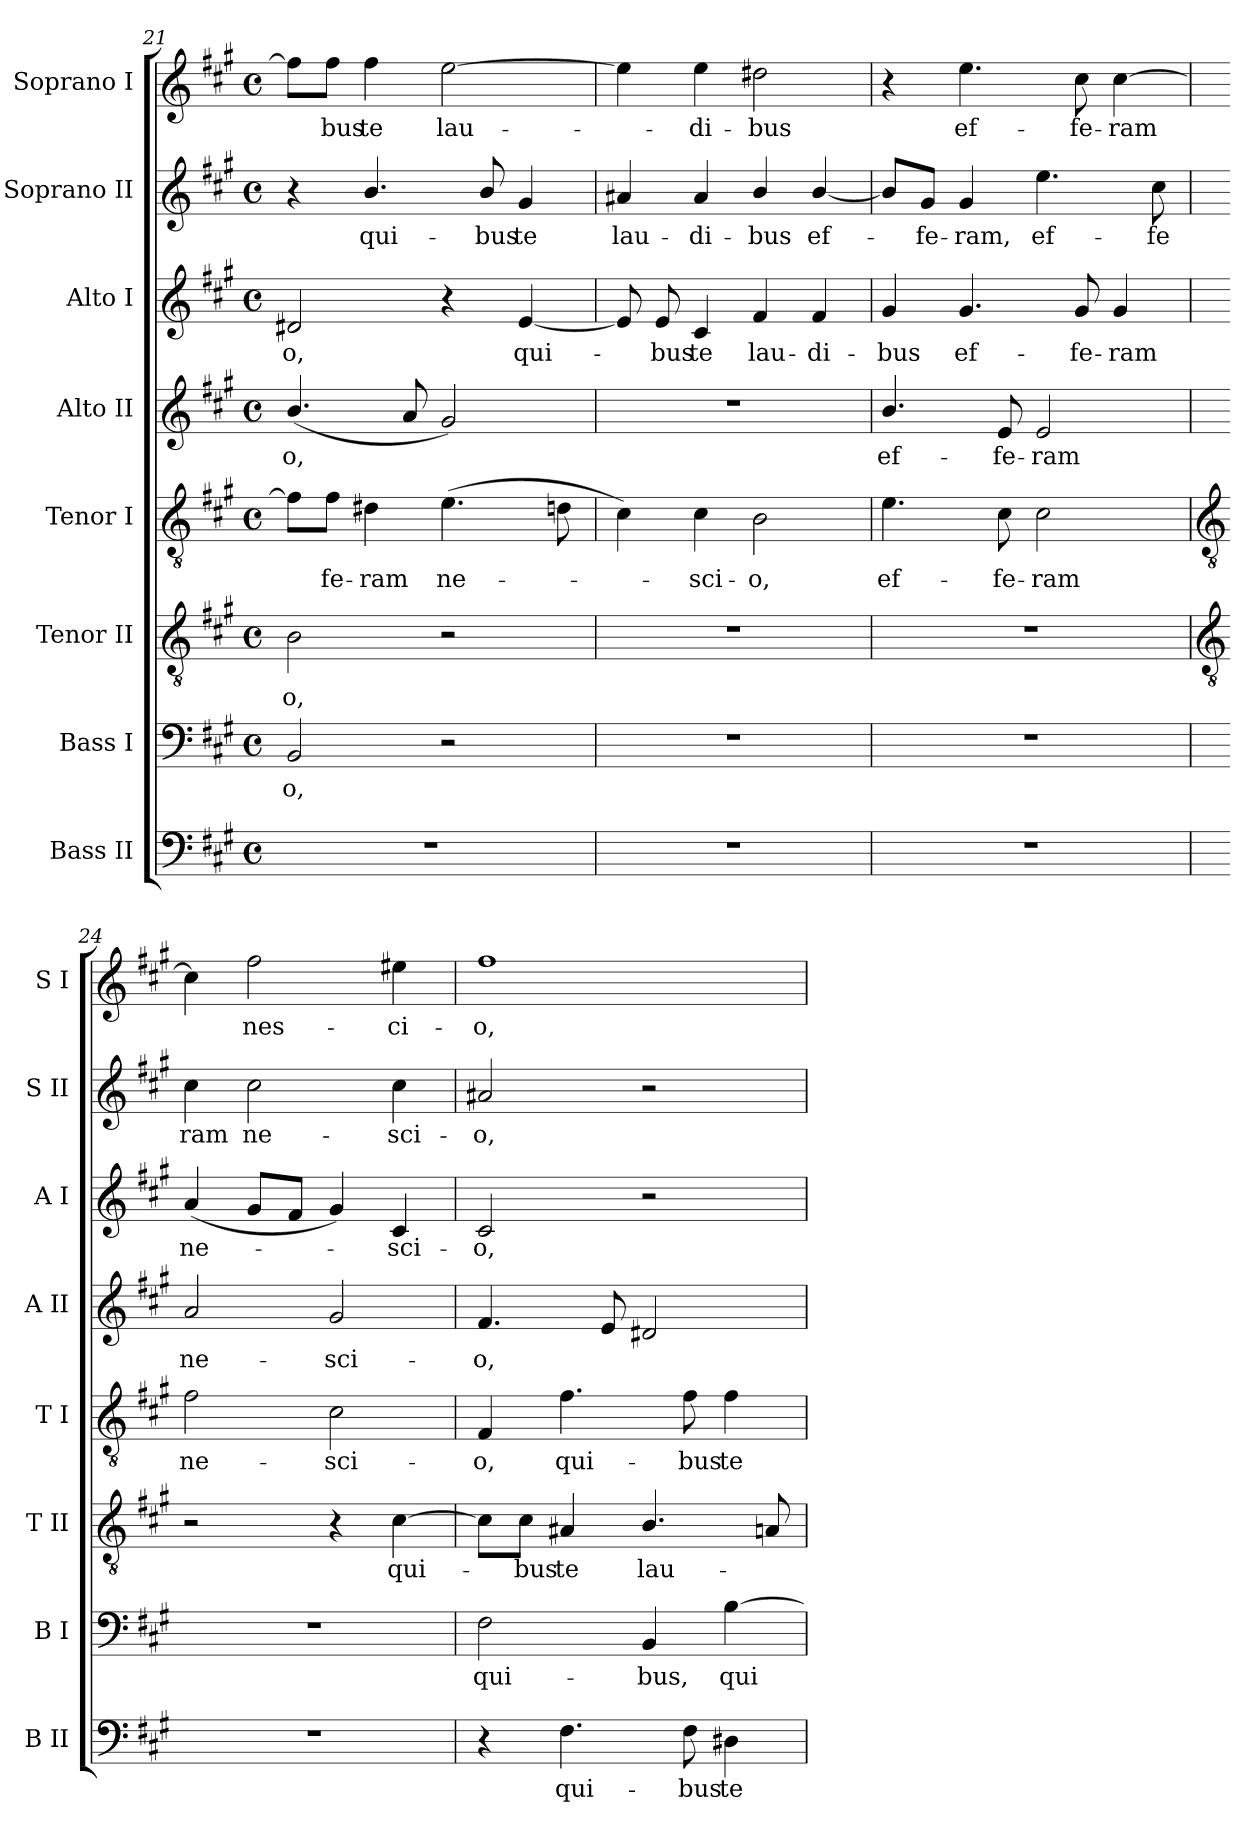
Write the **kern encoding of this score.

**kern	**text	**kern	**text	**kern	**text	**kern	**text	**kern	**text	**kern	**text	**kern	**text	**kern	**text
*part8	*part8	*part7	*part7	*part6	*part6	*part5	*part5	*part4	*part4	*part3	*part3	*part2	*part2	*part1	*part1
*staff8	*staff8	*staff7	*staff7	*staff6	*staff6	*staff5	*staff5	*staff4	*staff4	*staff3	*staff3	*staff2	*staff2	*staff1	*staff1
*I"Bass II	*	*I"Bass I	*	*I"Tenor II	*	*I"Tenor I	*	*I"Alto II	*	*I"Alto I	*	*I"Soprano II	*	*I"Soprano I	*
*I'B II	*	*I'B I	*	*I'T II	*	*I'T I	*	*I'A II	*	*I'A I	*	*I'S II	*	*I'S I	*
*clefF4	*	*clefF4	*	*clefGv2	*	*clefGv2	*	*clefG2	*	*clefG2	*	*clefG2	*	*clefG2	*
*k[f#c#g#]	*	*k[f#c#g#]	*	*k[f#c#g#]	*	*k[f#c#g#]	*	*k[f#c#g#]	*	*k[f#c#g#]	*	*k[f#c#g#]	*	*k[f#c#g#]	*
*A:	*	*A:	*	*A:	*	*A:	*	*A:	*	*A:	*	*A:	*	*A:	*
*M4/4	*	*M4/4	*	*M4/4	*	*M4/4	*	*M4/4	*	*M4/4	*	*M4/4	*	*M4/4	*
*met(c)	*	*met(c)	*	*met(c)	*	*met(c)	*	*met(c)	*	*met(c)	*	*met(c)	*	*met(c)	*
=21	=21	=21	=21	=21	=21	=21	=21	=21	=21	=21	=21	=21	=21	=21	=21
!	!	!	!LO:LY:b	!	!LO:LY:b	!	!	!	!LO:LY:b	!	!LO:LY:b	!	!	!	!
1r	.	2BB	-o,	2B	-o,	8f#\L]	.	(<4.b/	-o,	2d#X	-o,	4r	.	8ff#\L]	.
!	!	!	!	!	!	!	!LO:LY:b	!	!	!	!	!	!	!	!LO:LY:b
.	.	.	.	.	.	8f#\J	fe-	.	.	.	.	.	.	8ff#\J	bus
!	!	!	!	!	!	!	!LO:LY:b	!	!	!	!	!	!LO:LY:b	!	!LO:LY:b
.	.	.	.	.	.	4d#X	-ram	.	.	.	.	4.b/	qui-	4ff#	te
.	.	.	.	.	.	.	.	8a	.	.	.	.	.	.	.
!	!	!	!	!	!	!	!LO:LY:b	!	!	!	!	!	!	!	!LO:LY:b
.	.	2r	.	2r	.	(>4.e	ne-	2g#)	.	4r	.	.	.	[2ee	lau-
!	!	!	!	!	!	!	!	!	!	!	!	!	!LO:LY:b	!	!
.	.	.	.	.	.	.	.	.	.	.	.	8b/	-bus	.	.
!	!	!	!	!	!	!	!	!	!	!	!LO:LY:b	!	!LO:LY:b	!	!
.	.	.	.	.	.	.	.	.	.	[4e	qui-	4g#	te	.	.
.	.	.	.	.	.	8dn	.	.	.	.	.	.	.	.	.
=22	=22	=22	=22	=22	=22	=22	=22	=22	=22	=22	=22	=22	=22	=22	=22
!	!	!	!	!	!	!	!	!	!	!	!	!	!LO:LY:b	!	!
1r	.	1r	.	1r	.	4c#)	.	1r	.	8e]	.	4a#X	lau-	4ee]	.
!	!	!	!	!	!	!	!	!	!	!	!LO:LY:b	!	!	!	!
.	.	.	.	.	.	.	.	.	.	8e	bus	.	.	.	.
!	!	!	!	!	!	!	!LO:LY:b	!	!	!	!LO:LY:b	!	!LO:LY:b	!	!LO:LY:b
.	.	.	.	.	.	4c#	sci-	.	.	4c#	te	4a#	-di-	4ee	di-
!	!	!	!	!	!	!	!LO:LY:b	!	!	!	!LO:LY:b	!	!LO:LY:b	!	!LO:LY:b
.	.	.	.	.	.	2B	-o,	.	.	4f#	lau-	4b/	-bus	2dd#X	-bus
!	!	!	!	!	!	!	!	!	!	!	!LO:LY:b	!	!LO:LY:b	!	!
.	.	.	.	.	.	.	.	.	.	4f#	-di-	[4b/	ef-	.	.
=23	=23	=23	=23	=23	=23	=23	=23	=23	=23	=23	=23	=23	=23	=23	=23
!	!	!	!	!	!	!	!LO:LY:b	!	!LO:LY:b	!	!LO:LY:b	!	!	!	!
1r	.	1r	.	1r	.	4.e	ef-	4.b/	ef-	4g#	-bus	8b/L]	.	4r	.
!	!	!	!	!	!	!	!	!	!	!	!	!	!LO:LY:b	!	!
.	.	.	.	.	.	.	.	.	.	.	.	8g#/J	fe-	.	.
!	!	!	!	!	!	!	!	!	!	!	!LO:LY:b	!	!LO:LY:b	!	!LO:LY:b
.	.	.	.	.	.	.	.	.	.	4.g#	ef-	4g#	-ram,	4.ee	ef-
!	!	!	!	!	!	!	!LO:LY:b	!	!LO:LY:b	!	!	!	!	!	!
.	.	.	.	.	.	8c#	-fe-	8e	-fe-	.	.	.	.	.	.
!	!	!	!	!	!	!	!LO:LY:b	!	!LO:LY:b	!	!	!	!LO:LY:b	!	!
.	.	.	.	.	.	2c#	-ram	2e	-ram	.	.	4.ee	ef-	.	.
!	!	!	!	!	!	!	!	!	!	!	!LO:LY:b	!	!	!	!LO:LY:b
.	.	.	.	.	.	.	.	.	.	8g#	-fe-	.	.	8cc#	-fe-
!	!	!	!	!	!	!	!	!	!	!	!LO:LY:b	!	!	!	!LO:LY:b
.	.	.	.	.	.	.	.	.	.	4g#	-ram	.	.	[4cc#	-ram
!	!	!	!	!	!	!	!	!	!	!	!	!	!LO:LY:b	!	!
.	.	.	.	.	.	.	.	.	.	.	.	8cc#	-fe	.	.
!!LO:LB:g=z
=24	=24	=24	=24	=24	=24	=24	=24	=24	=24	=24	=24	=24	=24	=24	=24
*	*	*	*	*clefGv2	*	*clefGv2	*	*	*	*	*	*	*	*	*
!	!	!	!	!	!	!	!LO:LY:b	!	!LO:LY:b	!	!LO:LY:b	!	!LO:LY:b	!	!
1r	.	1r	.	2r	.	2f#	ne-	2a	ne-	(<4a	ne-	4cc#	ram	4cc#]	.
!	!	!	!	!	!	!	!	!	!	!	!	!	!LO:LY:b	!	!LO:LY:b
.	.	.	.	.	.	.	.	.	.	8g#L	.	2cc#	ne-	2ff#	nes-
.	.	.	.	.	.	.	.	.	.	8f#J	.	.	.	.	.
!	!	!	!	!	!	!	!LO:LY:b	!	!LO:LY:b	!	!	!	!	!	!
.	.	.	.	4r	.	2c#	-sci-	2g#	-sci-	4g#)	.	.	.	.	.
!	!	!	!	!	!LO:LY:b	!	!	!	!	!	!LO:LY:b	!	!LO:LY:b	!	!LO:LY:b
.	.	.	.	[4c#	qui-	.	.	.	.	4c#	sci-	4cc#	-sci-	4ee#X	-ci-
=25	=25	=25	=25	=25	=25	=25	=25	=25	=25	=25	=25	=25	=25	=25	=25
!	!	!	!LO:LY:b	!	!	!	!LO:LY:b	!	!LO:LY:b	!	!LO:LY:b	!	!LO:LY:b	!	!LO:LY:b
4r	.	2F#	qui-	8c#\L]	.	4F#	-o,	4.f#	-o,	2c#	-o,	2a#X	-o,	1ff#	-o,
!	!	!	!	!	!LO:LY:b	!	!	!	!	!	!	!	!	!	!
.	.	.	.	8c#\J	bus	.	.	.	.	.	.	.	.	.	.
!	!LO:LY:b	!	!	!	!LO:LY:b	!	!LO:LY:b	!	!	!	!	!	!	!	!
4.F#	qui-	.	.	4A#X	te	4.f#	qui-	.	.	.	.	.	.	.	.
.	.	.	.	.	.	.	.	8e	.	.	.	.	.	.	.
!	!	!	!LO:LY:b	!	!LO:LY:b	!	!	!	!	!	!	!	!	!	!
.	.	4BB	-bus,	4.B/	lau-	.	.	2d#X	.	2r	.	2r	.	.	.
!	!LO:LY:b	!	!	!	!	!	!LO:LY:b	!	!	!	!	!	!	!	!
8F#	-bus	.	.	.	.	8f#	-bus	.	.	.	.	.	.	.	.
!	!LO:LY:b	!	!LO:LY:b	!	!	!	!LO:LY:b	!	!	!	!	!	!	!	!
4D#X	te	[4B	qui-	.	.	4f#	te	.	.	.	.	.	.	.	.
.	.	.	.	8An	.	.	.	.	.	.	.	.	.	.	.
=	=	=	=	=	=	=	=	=	=	=	=	=	=	=	=
*-	*-	*-	*-	*-	*-	*-	*-	*-	*-	*-	*-	*-	*-	*-	*-
